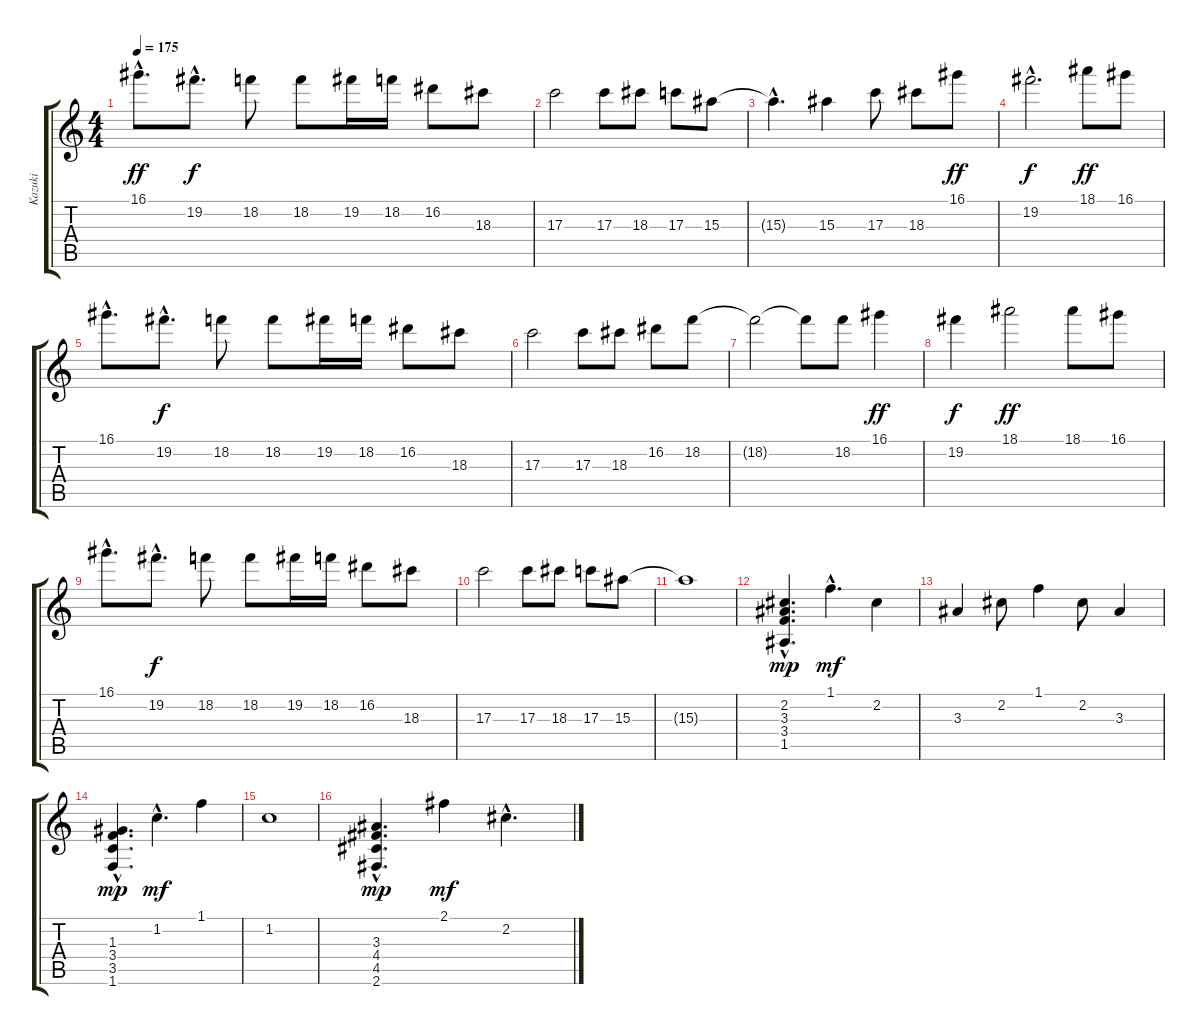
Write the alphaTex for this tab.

\track ("Kazuki" "Kazuki") {instrument distortionguitar}
\staff {score tabs}
\tuning (E4 B3 G3 D3 A2 E2) {hide}
\ts (4 4)
\tempo 175
\clef g2
\ks c
16.1{hac}.8{d dy ff} 19.2{hac}.8{d dy f} 18.2.8 18.2.8 19.2.16 18.2.16 16.2.8 18.3.8 |
17.3.2 17.3.8 18.3.8 17.3.8 15.3.8 |
15.3{hac t}.4{d} 15.3.4 17.3.8 18.3.8 16.1.8{dy ff} |
19.2{hac}.2{d dy f} 18.1.8{dy ff} 16.1.8 |
16.1{hac}.8{d} 19.2{hac}.8{d dy f} 18.2.8 18.2.8 19.2.16 18.2.16 16.2.8 18.3.8 |
17.3.2 17.3.8 18.3.8 16.2.8 18.2.8 |
18.2{t}.2 18.2{t}.8 18.2.8 16.1.4{dy ff} |
19.2.4{dy f} 18.1.2{dy ff} 18.1.8 16.1.8 |
16.1{hac}.8{d} 19.2{hac}.8{d dy f} 18.2.8 18.2.8 19.2.16 18.2.16 16.2.8 18.3.8 |
17.3.2 17.3.8 18.3.8 17.3.8 15.3.8 |
15.3{t}.1 |
(2.2{hac} 3.3{hac} 3.4{hac} 1.5{hac}).4{d dy mp instrument electricguitarjazz} 1.1{hac}.4{d dy mf} 2.2.4 |
3.3.4 2.2.8 1.1.4 2.2.8 3.3.4 |
(1.3{hac} 3.4{hac} 3.5{hac} 1.6{hac}).4{d dy mp} 1.2{hac}.4{d dy mf} 1.1.4 |
1.2.1 |
(3.3{hac} 4.4{hac} 4.5{hac} 2.6{hac}).4{d dy mp} 2.1.4{dy mf} 2.2{hac}.4{d}
